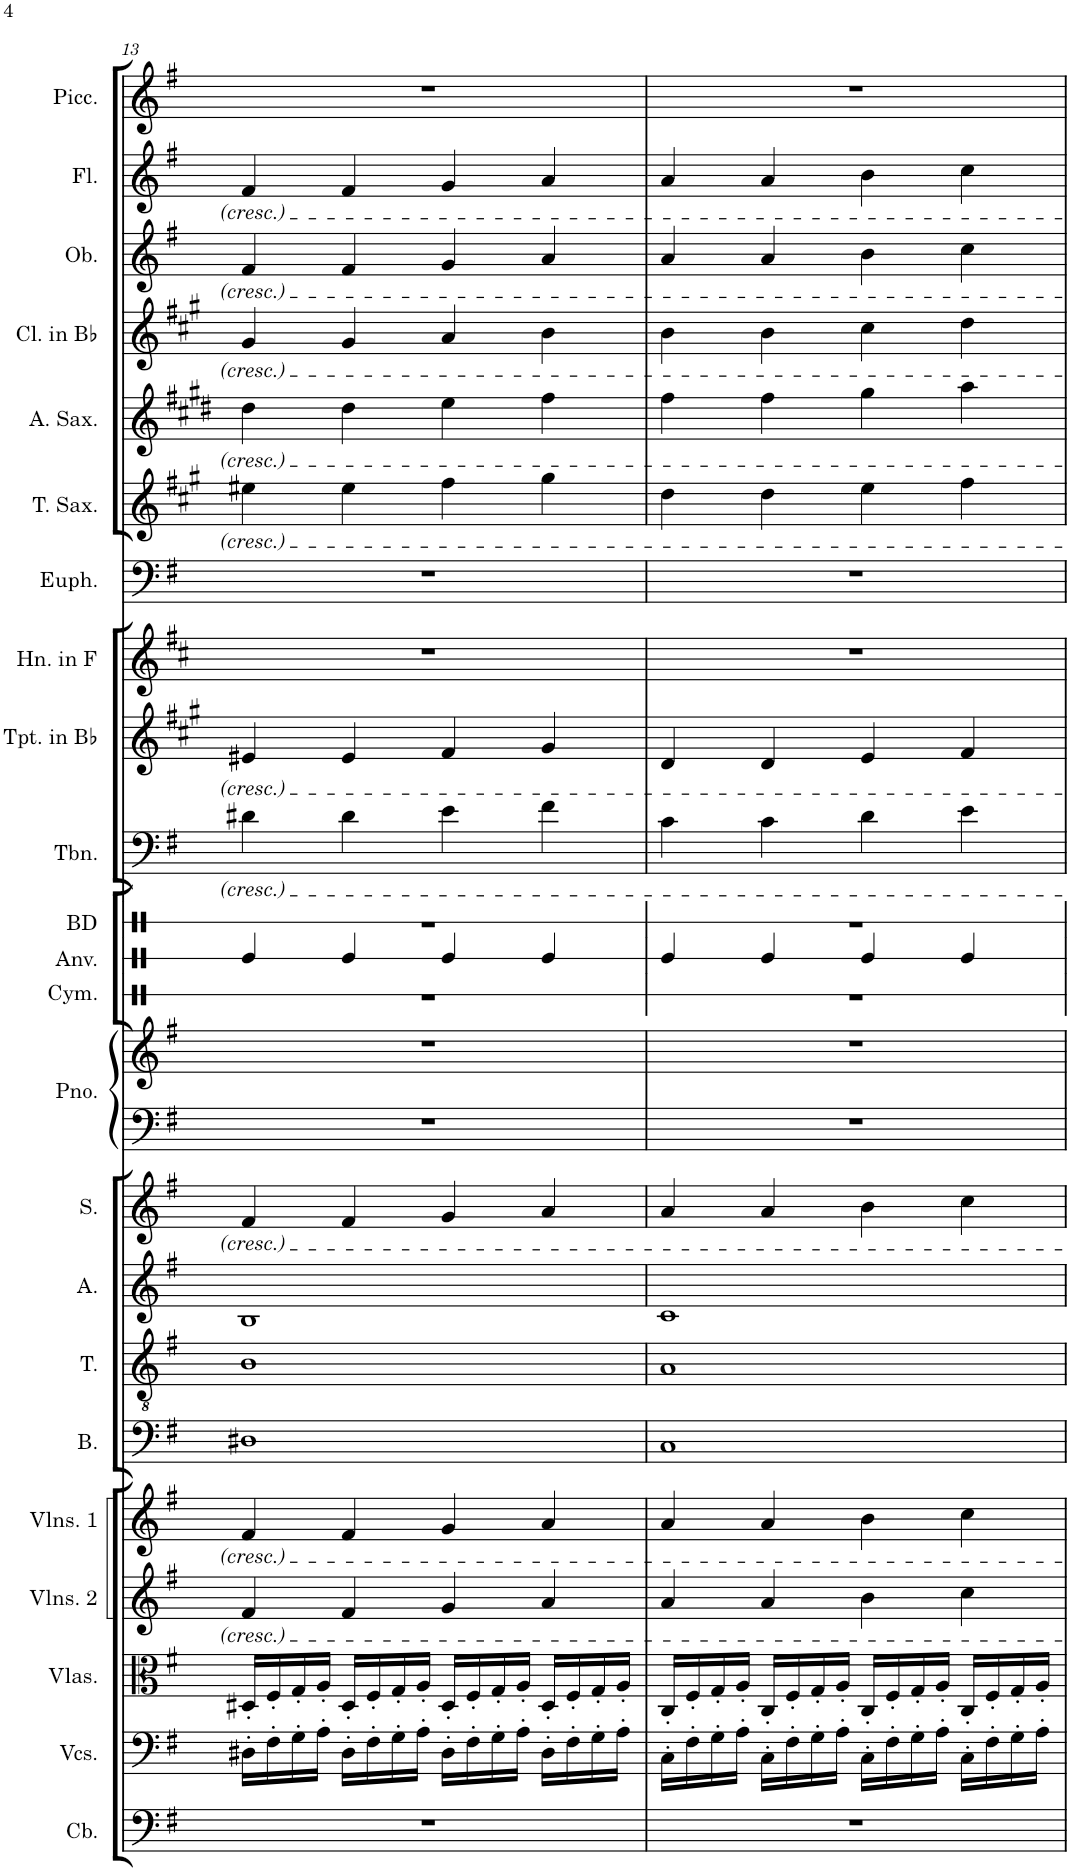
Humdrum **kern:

**kern	**kern	**kern	**kern	**kern	**kern	**kern	**kern	**kern	**kern	**kern	**kern	**kern	**kern	**kern	**kern	**kern	**kern	**kern	**kern	**kern	**kern
*part21	*part20	*part19	*part18	*part17	*part16	*part15	*part14	*part13	*part12	*part12	*part11	*part10	*part9	*part8	*part7	*part6	*part5	*part4	*part3	*part2	*part1
*staff22	*staff21	*staff20	*staff19	*staff18	*staff17	*staff16	*staff15	*staff14	*staff13	*staff12	*staff11	*staff10	*staff9	*staff8	*staff7	*staff6	*staff5	*staff4	*staff3	*staff2	*staff1
*I"Contrabass	*I"Violoncellos	*I"Violas	*I"Violins 2	*I"Violins 1	*I"Bass	*I"Tenor	*I"Alto	*I"Soprano	*I"Piano	*	*I"Bass Drum	*I"Trombone	*I"Trumpet in Bb	*I"Horn in F	*I"Euphonium	*I"Tenor Saxophone	*I"Alto Saxophone	*I"Clarinet in Bb	*I"Oboe	*I"Flute	*I"Piccolo
*I'Cb.	*I'Vcs.	*I'Vlas.	*I'Vlns. 2	*I'Vlns. 1	*I'B.	*I'T.	*I'A.	*I'S.	*I'Pno.	*	*I'BD	*I'Tbn.	*I'Tpt. in Bb	*I'Hn. in F	*I'Euph.	*I'T. Sax.	*I'A. Sax.	*I'Cl. in Bb	*I'Ob.	*I'Fl.	*I'Picc.
!!LO:PB:g=z
*clefF4	*clefF4	*clefC3	*clefG2	*clefG2	*clefF4	*clefGv2	*clefG2	*clefG2	*clefF4	*clefG2	*clefX	*clefF4	*clefG2	*clefG2	*clefF4	*clefG2	*clefG2	*clefG2	*clefG2	*clefG2	*clefG2
*Trd7c12	*	*	*	*	*	*	*	*	*	*	*	*	*Trd1c2	*Trd4c7	*	*Trd8c14	*Trd5c9	*Trd1c2	*	*	*Trd-7c-12
*k[f#]	*k[f#]	*k[f#]	*k[f#]	*k[f#]	*k[f#]	*k[f#]	*k[f#]	*k[f#]	*k[f#]	*k[f#]	*k[]	*k[f#]	*k[f#c#g#]	*k[f#c#]	*k[f#]	*k[f#c#g#]	*k[f#c#g#d#]	*k[f#c#g#]	*k[f#]	*k[f#]	*k[f#]
*M4/4	*M4/4	*M4/4	*M4/4	*M4/4	*M4/4	*M4/4	*M4/4	*M4/4	*M4/4	*M4/4	*M4/4	*M4/4	*M4/4	*M4/4	*M4/4	*M4/4	*M4/4	*M4/4	*M4/4	*M4/4	*M4/4
=13	=13	=13	=13	=13	=13	=13	=13	=13	=13	=13	=13	=13	=13	=13	=13	=13	=13	=13	=13	=13	=13
1r	16D#X'\LL	16D#X'/LL	4f#/	4f#/	1D#X	1B	1B	4f#/	1r	1r	1r	4d#X\	4e#X/	1r	1r	4ee#X\	4dd#\	4g#/	4f#/	4f#/	1r
.	16F#'\	16F#'/	.	.	.	.	.	.	.	.	.	.	.	.	.	.	.	.	.	.	.
.	16G'\	16G'/	.	.	.	.	.	.	.	.	.	.	.	.	.	.	.	.	.	.	.
.	16A'\JJ	16A'/JJ	.	.	.	.	.	.	.	.	.	.	.	.	.	.	.	.	.	.	.
.	16D#'\LL	16D#'/LL	4f#/	4f#/	.	.	.	4f#/	.	.	.	4d#\	4e#/	.	.	4ee#\	4dd#\	4g#/	4f#/	4f#/	.
.	16F#'\	16F#'/	.	.	.	.	.	.	.	.	.	.	.	.	.	.	.	.	.	.	.
.	16G'\	16G'/	.	.	.	.	.	.	.	.	.	.	.	.	.	.	.	.	.	.	.
.	16A'\JJ	16A'/JJ	.	.	.	.	.	.	.	.	.	.	.	.	.	.	.	.	.	.	.
.	16D#'\LL	16D#'/LL	4g/	4g/	.	.	.	4g/	.	.	.	4e\	4f#/	.	.	4ff#\	4ee\	4a/	4g/	4g/	.
.	16F#'\	16F#'/	.	.	.	.	.	.	.	.	.	.	.	.	.	.	.	.	.	.	.
.	16G'\	16G'/	.	.	.	.	.	.	.	.	.	.	.	.	.	.	.	.	.	.	.
.	16A'\JJ	16A'/JJ	.	.	.	.	.	.	.	.	.	.	.	.	.	.	.	.	.	.	.
.	16D#'\LL	16D#'/LL	4a/	4a/	.	.	.	4a/	.	.	.	4f#\	4g#/	.	.	4gg#\	4ff#\	4b\	4a/	4a/	.
.	16F#'\	16F#'/	.	.	.	.	.	.	.	.	.	.	.	.	.	.	.	.	.	.	.
.	16G'\	16G'/	.	.	.	.	.	.	.	.	.	.	.	.	.	.	.	.	.	.	.
.	16A'\JJ	16A'/JJ	.	.	.	.	.	.	.	.	.	.	.	.	.	.	.	.	.	.	.
=14	=14	=14	=14	=14	=14	=14	=14	=14	=14	=14	=14	=14	=14	=14	=14	=14	=14	=14	=14	=14	=14
1r	16C'\LL	16C'/LL	4a/	4a/	1C	1A	1c	4a/	1r	1r	1r	4c\	4d/	1r	1r	4dd\	4ff#\	4b\	4a/	4a/	1r
.	16F#'\	16F#'/	.	.	.	.	.	.	.	.	.	.	.	.	.	.	.	.	.	.	.
.	16G'\	16G'/	.	.	.	.	.	.	.	.	.	.	.	.	.	.	.	.	.	.	.
.	16A'\JJ	16A'/JJ	.	.	.	.	.	.	.	.	.	.	.	.	.	.	.	.	.	.	.
.	16C'\LL	16C'/LL	4a/	4a/	.	.	.	4a/	.	.	.	4c\	4d/	.	.	4dd\	4ff#\	4b\	4a/	4a/	.
.	16F#'\	16F#'/	.	.	.	.	.	.	.	.	.	.	.	.	.	.	.	.	.	.	.
.	16G'\	16G'/	.	.	.	.	.	.	.	.	.	.	.	.	.	.	.	.	.	.	.
.	16A'\JJ	16A'/JJ	.	.	.	.	.	.	.	.	.	.	.	.	.	.	.	.	.	.	.
.	16C'\LL	16C'/LL	4b\	4b\	.	.	.	4b\	.	.	.	4d\	4e/	.	.	4ee\	4gg#\	4cc#\	4b\	4b\	.
.	16F#'\	16F#'/	.	.	.	.	.	.	.	.	.	.	.	.	.	.	.	.	.	.	.
.	16G'\	16G'/	.	.	.	.	.	.	.	.	.	.	.	.	.	.	.	.	.	.	.
.	16A'\JJ	16A'/JJ	.	.	.	.	.	.	.	.	.	.	.	.	.	.	.	.	.	.	.
.	16C'\LL	16C'/LL	4cc\	4cc\	.	.	.	4cc\	.	.	.	4e\	4f#/	.	.	4ff#\	4aa\	4dd\	4cc\	4cc\	.
.	16F#'\	16F#'/	.	.	.	.	.	.	.	.	.	.	.	.	.	.	.	.	.	.	.
.	16G'\	16G'/	.	.	.	.	.	.	.	.	.	.	.	.	.	.	.	.	.	.	.
.	16A'\JJ	16A'/JJ	.	.	.	.	.	.	.	.	.	.	.	.	.	.	.	.	.	.	.
=	=	=	=	=	=	=	=	=	=	=	=	=	=	=	=	=	=	=	=	=	=
*-	*-	*-	*-	*-	*-	*-	*-	*-	*-	*-	*-	*-	*-	*-	*-	*-	*-	*-	*-	*-	*-
